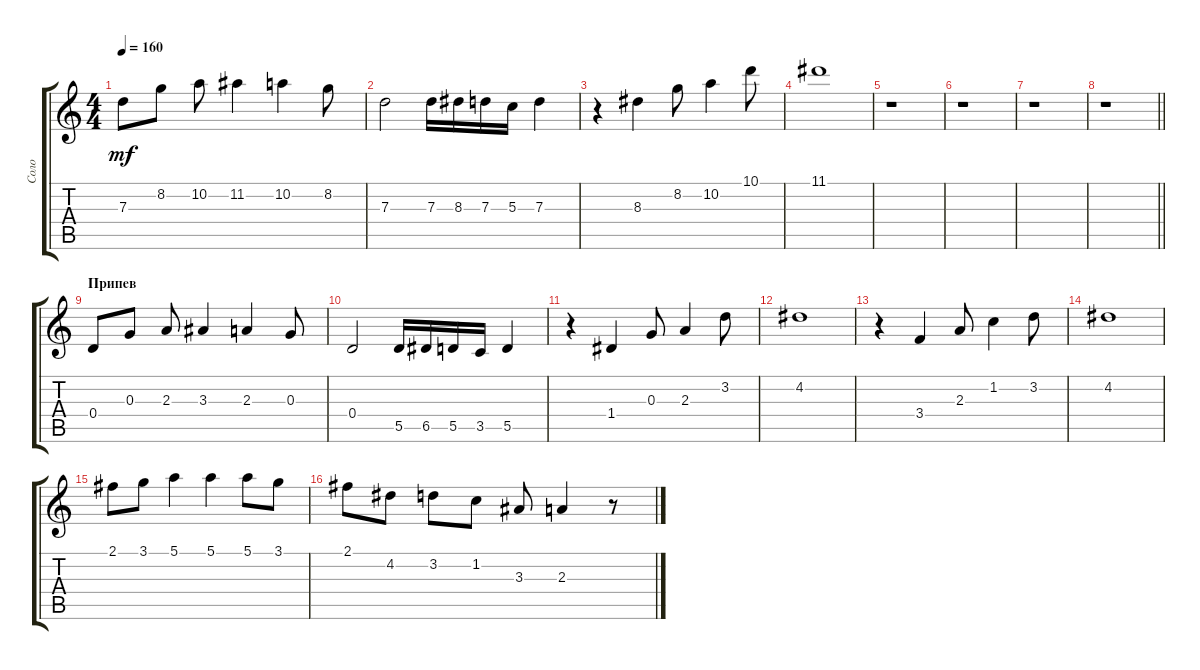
\track ("Соло" "Соло") {instrument overdrivenguitar}
\staff {score tabs}
\tuning (E4 B3 G3 D3 A2 E2) {hide}
\ts (4 4)
\tempo 160
\clef g2
\ks c
7.3.8{dy mf} 8.2.8 10.2.8 11.2.4 10.2.4 8.2.8 |
7.3.2 7.3.16 8.3.16 7.3.16 5.3.16 7.3.4 |
r.4 8.3.4 8.2.8 10.2.4 10.1.8 |
11.1.1 |
r.1 |
r.1 |
r.1 |
\barLineRight lightlight
r.1 |
\section ("" "Припев")
0.4.8{instrument overdrivenguitar} 0.3.8 2.3.8 3.3.4 2.3.4 0.3.8 |
0.4.2 5.5.16 6.5.16 5.5.16 3.5.16 5.5.4 |
r.4 1.4.4 0.3.8 2.3.4 3.2.8 |
4.2.1 |
r.4 3.4.4 2.3.8 1.2.4 3.2.8 |
4.2.1 |
2.1.8 3.1.8 5.1.4 5.1.4 5.1.8 3.1.8 |
2.1.8 4.2.8 3.2.8 1.2.8 3.3.8 2.3.4 r.8
